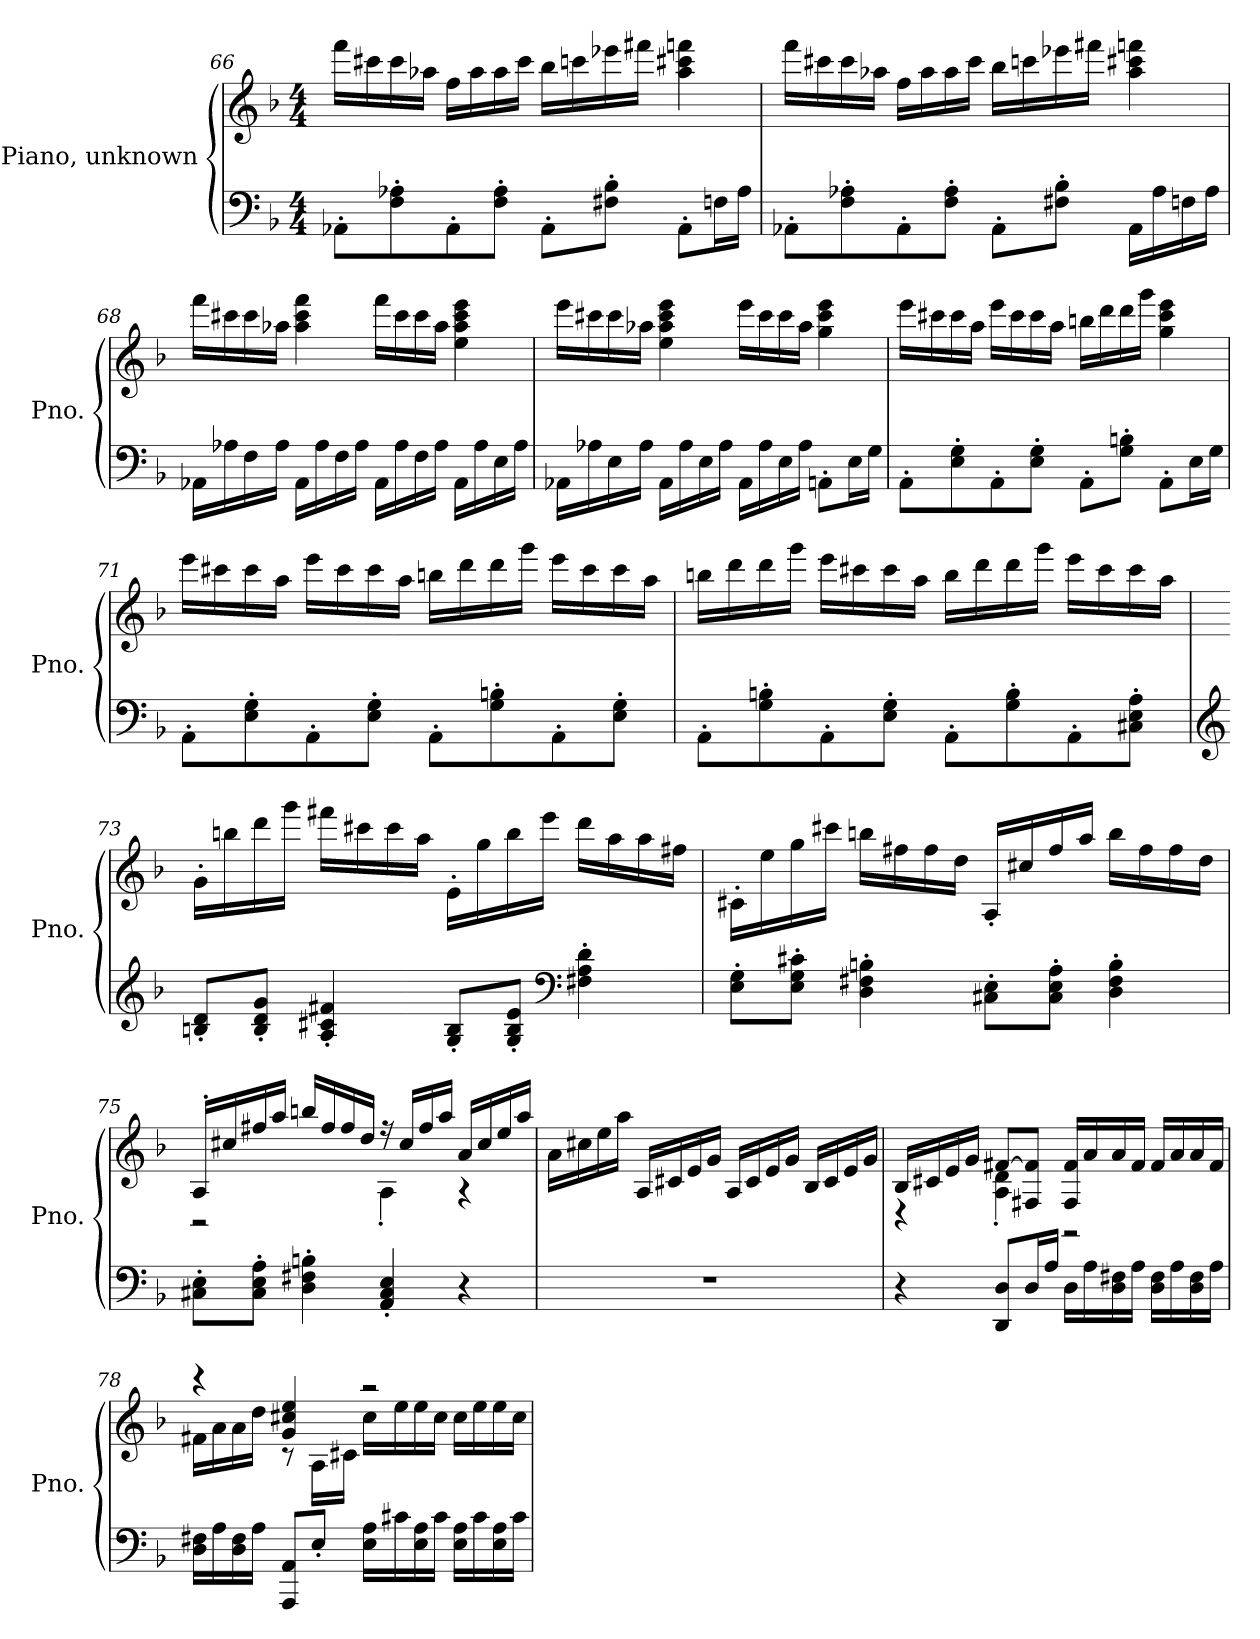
**kern	**kern
*part1	*part1
*staff2	*staff1
*I"Piano, unknown	*
*I'Pno.	*
*clefF4	*clefG2
*k[b-]	*k[b-]
*M4/4	*M4/4
=66	=66
8AA-X'\L	16fff\LL
.	16ccc#X\
8F\' 8A-X\'	16ccc#\
.	16aa-X\JJ
8AA-'\	16ff\LL
.	16aa-\
8F\' 8A-\'J	16aa-\
.	16ccc#\JJ
8AA-'\L	16bb-\LL
.	16cccn\
8F#X\' 8B-\'J	16eee-X\
.	16fff#X\JJ
8AA-'\L	4aa-\ 4ccc#X\ 4fffn\
16Fn\L	.
16A-\JJ	.
!!LO:LB:g=z
=67	=67
8AA-X'\L	16fff\LL
.	16ccc#X\
8F\' 8A-X\'	16ccc#\
.	16aa-X\JJ
8AA-'\	16ff\LL
.	16aa-\
8F\' 8A-\'J	16aa-\
.	16ccc#\JJ
8AA-'\L	16bb-\LL
.	16cccn\
8F#X\' 8B-\'J	16eee-X\
.	16fff#X\JJ
16AA-\LL	4aa-\ 4ccc#X\ 4fffn\
16A-\	.
16Fn\	.
16A-\JJ	.
=68	=68
16AA-X\LL	16fff\LL
16A-X\	16ccc#X\
16F\	16ccc#\
16A-\JJ	16aa-X\JJ
16AA-\LL	4aa-\ 4ccc#\ 4fff\
16A-\	.
16F\	.
16A-\JJ	.
16AA-\LL	16fff\LL
16A-\	16ccc#\
16F\	16ccc#\
16A-\JJ	16aa-\JJ
16AA-\LL	4ee\ 4aa-\ 4ccc#\ 4eee\
16A-\	.
16E\	.
16A-\JJ	.
!!LO:LB:g=z
=69	=69
16AA-X\LL	16eee\LL
16A-X\	16ccc#X\
16E\	16ccc#\
16A-\JJ	16aa-X\JJ
16AA-\LL	4ee\ 4aa-\ 4ccc#\ 4eee\
16A-\	.
16E\	.
16A-\JJ	.
16AA-\LL	16eee\LL
16A-\	16ccc#\
16E\	16ccc#\
16A-\JJ	16aa-\JJ
8AAn'\L	4gg\ 4ccc#\ 4eee\
16E\L	.
16G\JJ	.
=70	=70
8AA'\L	16eee\LL
.	16ccc#X\
8E\' 8G\'	16ccc#\
.	16aa\JJ
8AA'\	16eee\LL
.	16ccc#\
8E\' 8G\'J	16ccc#\
.	16aa\JJ
8AA'\L	16bbn\LL
.	16ddd\
8G\' 8Bn\'J	16ddd\
.	16ggg\JJ
8AA'\L	4gg\ 4ccc#\ 4eee\
16E\L	.
16G\JJ	.
!!LO:LB:g=z
=71	=71
8AA'\L	16eee\LL
.	16ccc#X\
8E\' 8G\'	16ccc#\
.	16aa\JJ
8AA'\	16eee\LL
.	16ccc#\
8E\' 8G\'J	16ccc#\
.	16aa\JJ
8AA'\L	16bbn\LL
.	16ddd\
8G\' 8Bn\'	16ddd\
.	16ggg\JJ
8AA'\	16eee\LL
.	16ccc#\
8E\' 8G\'J	16ccc#\
.	16aa\JJ
=72	=72
8AA'\L	16bbn\LL
.	16ddd\
8G\' 8Bn\'	16ddd\
.	16ggg\JJ
8AA'\	16eee\LL
.	16ccc#X\
8E\' 8G\'J	16ccc#\
.	16aa\JJ
8AA'\L	16bb\LL
.	16ddd\
8G\' 8B\'	16ddd\
.	16ggg\JJ
8AA'\	16eee\LL
.	16ccc#\
8C#X\' 8E\' 8A\'J	16ccc#\
.	16aa\JJ
!!LO:LB:g=z
=73	=73
*clefG2	*
8Bn/' 8d/'L	16g'\LL
.	16bbn\
8B/' 8d/' 8g/'J	16ddd\
.	16ggg\JJ
4A/' 4c#X/' 4f#X/'	16fff#X\LL
.	16ccc#X\
.	16ccc#\
.	16aa\JJ
8G/' 8B/'L	16e'\LL
.	16gg\
8G/' 8B/' 8e/'J	16bb\
.	16eee\JJ
*clefF4	*
4F#X\' 4A\' 4d\'	16ddd\LL
.	16aa\
.	16aa\
.	16ff#X\JJ
=74	=74
8E\' 8G\'L	16c#X'\LL
.	16ee\
8E\' 8G\' 8c#X\'J	16gg\
.	16ccc#X\JJ
4D\' 4F#X\' 4Bn\'	16bbn\LL
.	16ff#X\
.	16ff#\
.	16dd\JJ
8C#X\' 8E\'L	16A'/LL
.	16cc#X/
8C#\' 8E\' 8A\'J	16ff#/
.	16aa/JJ
4D\' 4F#\' 4B\'	16bb\LL
.	16ff#\
.	16ff#\
.	16dd\JJ
!!LO:PB:g=z
=75	=75
*	*^
8C#X\' 8E\'L	16A'/LL	2r
.	16cc#X/	.
8C#\' 8E\' 8A\'J	16ff#X/	.
.	16aa/JJ	.
4D\' 4F#X\' 4Bn\'	16bbn/LL	.
.	16ff#/	.
.	16ff#/	.
.	16dd/JJ	.
4AA/' 4C#/' 4E/'	16r	4A'\
.	16cc#/LL	.
.	16ff#/	.
.	16aa/JJ	.
4r	16a/LL	4r
.	16cc#/	.
.	16ee/	.
.	16aa/JJ	.
*	*v	*v
=76	=76
1r	16a\LL
.	16cc#X\
.	16ee\
.	16aa\JJ
.	16A/LL
.	16c#X/
.	16e/
.	16g/JJ
.	16A/LL
.	16c#/
.	16e/
.	16g/JJ
.	16B-/LL
.	16c#/
.	16e/
.	16g/JJ
!!LO:LB:g=z
=77	=77
*	*^
4r	16B-/LL	4r
.	16c#X/	.
.	16e/	.
.	16g/JJ	.
8DD/ 8D/L	[8f#X/L	4A\' 4d\'
16D/L	8F#X/ 8f#/]J	.
16A/JJ	.	.
16D\LL	16F#/ 16f#/LL	2r
16A\	16a/	.
16D\ 16F#X\	16a/	.
16A\JJ	16f#/JJ	.
16D\ 16F#\LL	16f#/LL	.
16A\	16a/	.
16D\ 16F#\	16a/	.
16A\JJ	16f#/JJ	.
=78	=78	=78
16D\ 16F#X\LL	4r	16f#X\LL
16A\	.	16a\
16D\ 16F#\	.	16a\
16A\JJ	.	16dd\JJ
8AAA/ 8AA/L	4g/ 4cc#X/ 4ee/	8r
8E'/J	.	16A\LL
.	.	16c#X\JJ
16E\ 16A\LL	2r	16cc#\LL
16c#X\	.	16ee\
16E\ 16A\	.	16ee\
16c#\JJ	.	16cc#\JJ
16E\ 16A\LL	.	16cc#\LL
16c#\	.	16ee\
16E\ 16A\	.	16ee\
16c#\JJ	.	16cc#\JJ
*	*v	*v
=	=
*-	*-
